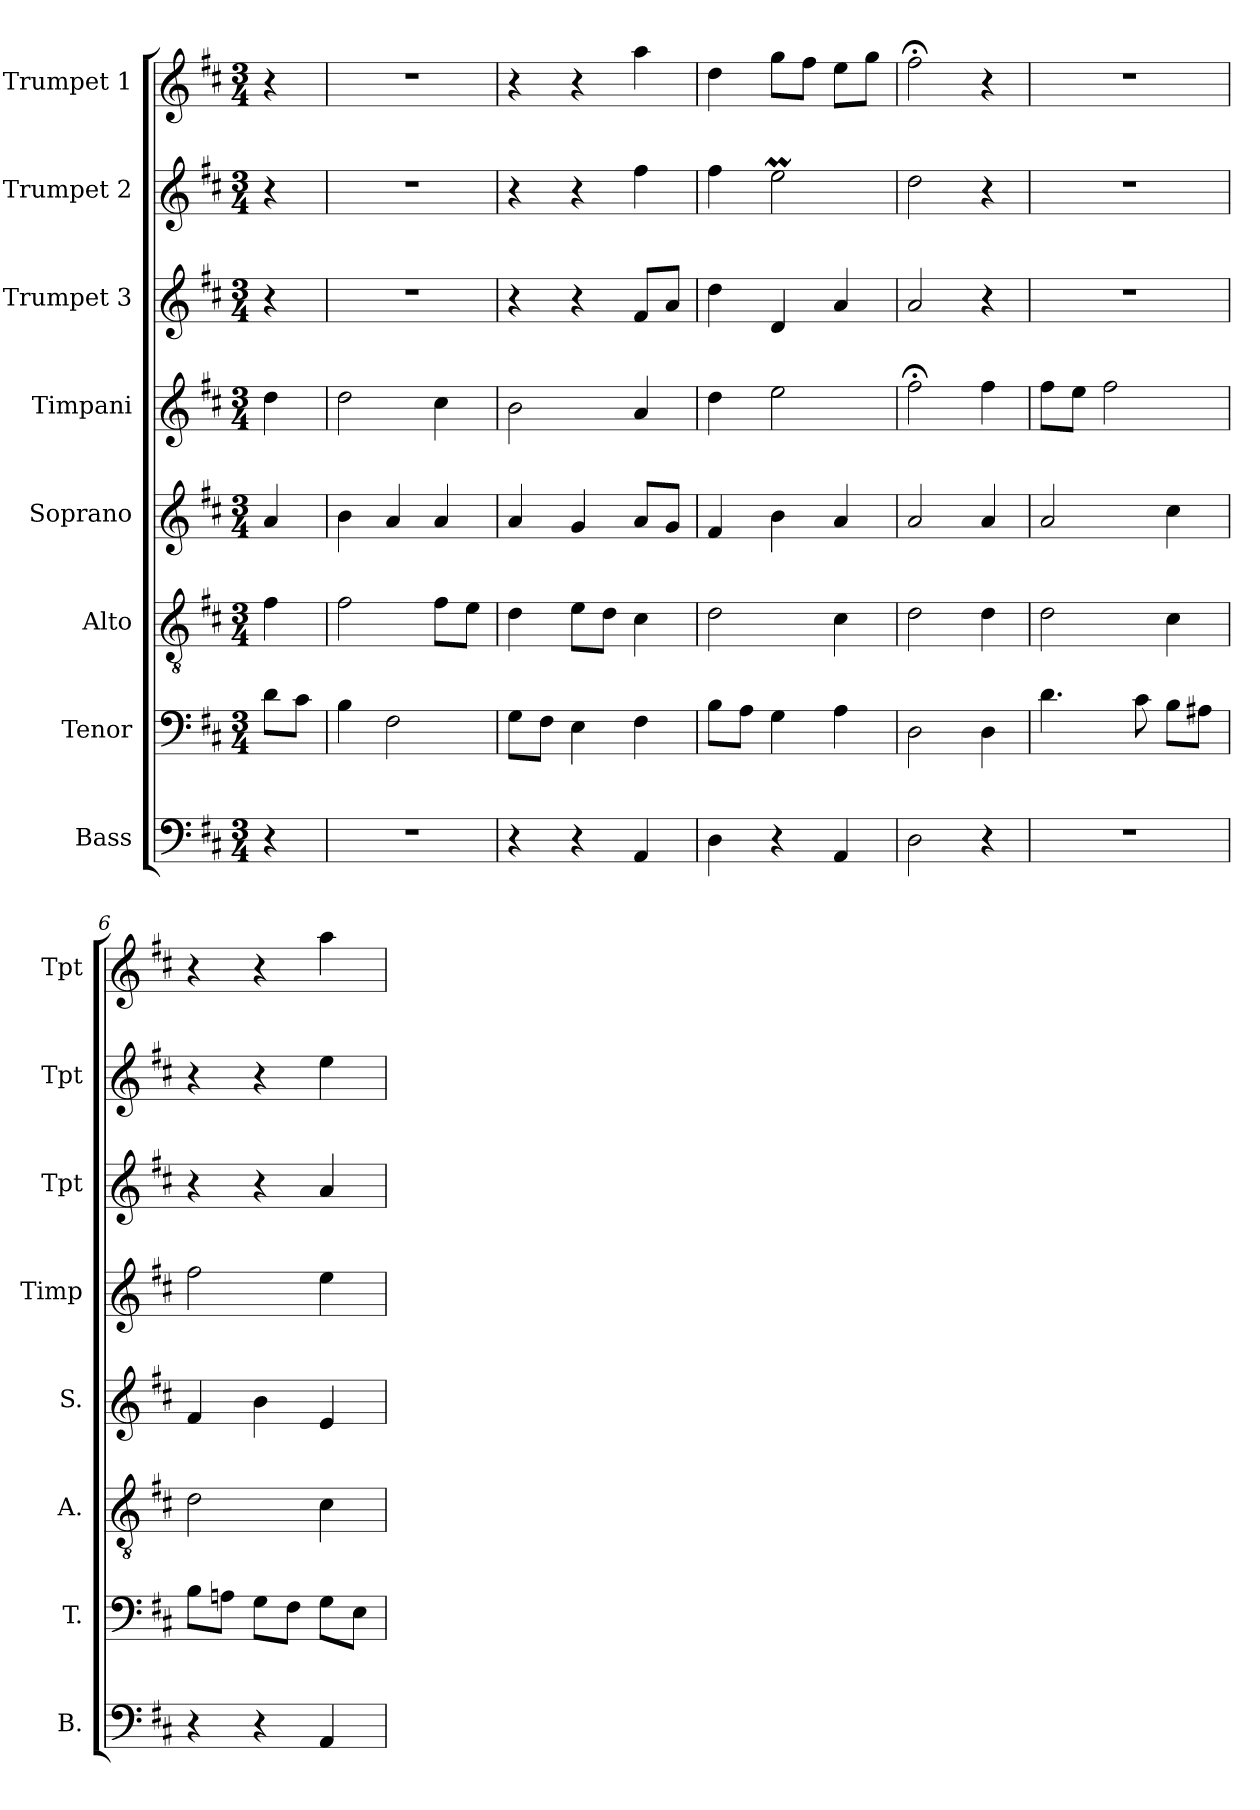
**kern	**kern	**kern	**kern	**kern	**kern	**kern	**kern
*part8	*part7	*part6	*part5	*part4	*part3	*part2	*part1
*staff8	*staff7	*staff6	*staff5	*staff4	*staff3	*staff2	*staff1
*I"Bass	*I"Tenor	*I"Alto	*I"Soprano	*I"Timpani	*I"Trumpet 3	*I"Trumpet 2	*I"Trumpet 1
*I'B.	*I'T.	*I'A.	*I'S.	*I'Timp	*I'Tpt	*I'Tpt	*I'Tpt
*clefF4	*clefF4	*clefGv2	*clefG2	*clefG2	*clefG2	*clefG2	*clefG2
*	*	*	*	*	*ITrd1c2	*ITrd1c2	*ITrd1c2
*k[f#c#]	*k[f#c#]	*k[f#c#]	*k[f#c#]	*k[f#c#]	*k[]	*k[]	*k[]
*D:	*D:	*D:	*D:	*D:	*C:	*C:	*C:
*M3/4	*M3/4	*M3/4	*M3/4	*M3/4	*M3/4	*M3/4	*M3/4
=	=	=	=	=	=	=	=
4r	8d\L	4f#\	4a/	4dd\	4r	4r	4r
.	8c#\J	.	.	.	.	.	.
=1	=1	=1	=1	=1	=1	=1	=1
!LO:N:vis=2	!	!	!	!	!LO:N:vis=2	!LO:N:vis=2	!LO:N:vis=2
2.r	4B\	2f#\	4b\	2dd\	2.r	2.r	2.r
.	2F#\	.	4a/	.	.	.	.
.	.	8f#\L	4a/	4cc#\	.	.	.
.	.	8e\J	.	.	.	.	.
=2	=2	=2	=2	=2	=2	=2	=2
4r	8G\L	4d\	4a/	2b\	4r	4r	4r
.	8F#\J	.	.	.	.	.	.
4r	4E\	8e\L	4g/	.	4r	4r	4r
.	.	8d\J	.	.	.	.	.
4AA/	4F#\	4c#\	8a/L	4a/	8e/L	4ee\	4gg\
.	.	.	8g/J	.	8g/J	.	.
=3	=3	=3	=3	=3	=3	=3	=3
4D\	8B\L	2d\	4f#/	4dd\	4cc\	4ee\	4cc\
.	8A\J	.	.	.	.	.	.
4r	4G\	.	4b\	2ee\	4c/	2ddM\	8ff\L
.	.	.	.	.	.	.	8ee\J
4AA/	4A\	4c#\	4a/	.	4g/	.	8dd\L
.	.	.	.	.	.	.	8ff\J
=4	=4	=4	=4	=4	=4	=4	=4
2D\	2D\	2d\	2a/	2ff#;<\	2g/	2cc\	2ee;<\
4r	4D\	4d\	4a/	4ff#\	4r	4r	4r
=5	=5	=5	=5	=5	=5	=5	=5
!LO:N:vis=2	!	!	!	!	!LO:N:vis=2	!LO:N:vis=2	!LO:N:vis=2
2.r	4.d\	2d\	2a/	8ff#\L	2.r	2.r	2.r
.	.	.	.	8ee\J	.	.	.
.	.	.	.	2ff#\	.	.	.
.	8c#\	.	.	.	.	.	.
.	8B\L	4c#\	4cc#\	.	.	.	.
.	8A#X\J	.	.	.	.	.	.
=6	=6	=6	=6	=6	=6	=6	=6
4r	8B\L	2d\	4f#/	2ff#\	4r	4r	4r
.	8An\J	.	.	.	.	.	.
4r	8G\L	.	4b\	.	4r	4r	4r
.	8F#\J	.	.	.	.	.	.
4AA/	8G\L	4c#\	4e/	4ee\	4g/	4dd\	4gg\
.	8E\J	.	.	.	.	.	.
=	=	=	=	=	=	=	=
*-	*-	*-	*-	*-	*-	*-	*-
